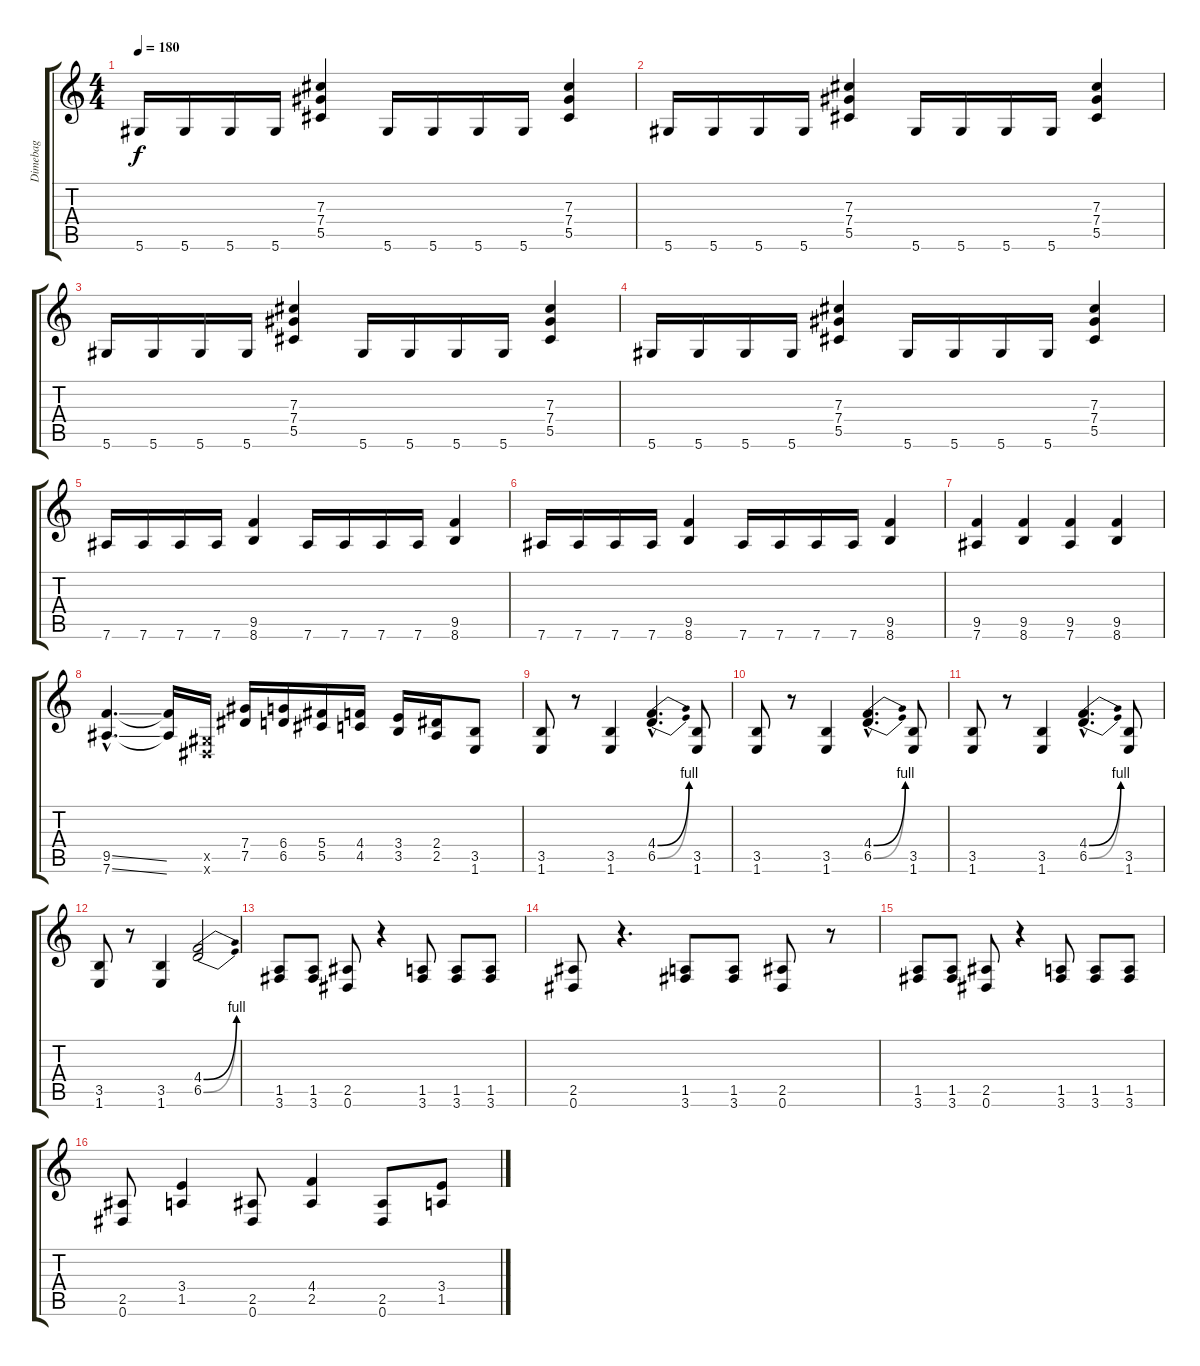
\track ("Dimebag" "Dimebag") {instrument distortionguitar}
\staff {score tabs}
\tuning (Eb4 Bb3 Gb3 Db3 Ab2 Eb2) {hide}
\ts (4 4)
\tempo 180
\clef g2
\ks c
5.6.16{dy f} 5.6.16 5.6.16 5.6.16 (7.3 7.4 5.5).4 5.6.16 5.6.16 5.6.16 5.6.16 (7.3 7.4 5.5).4 |
5.6.16 5.6.16 5.6.16 5.6.16 (7.3 7.4 5.5).4 5.6.16 5.6.16 5.6.16 5.6.16 (7.3 7.4 5.5).4 |
5.6.16 5.6.16 5.6.16 5.6.16 (7.3 7.4 5.5).4 5.6.16 5.6.16 5.6.16 5.6.16 (7.3 7.4 5.5).4 |
5.6.16 5.6.16 5.6.16 5.6.16 (7.3 7.4 5.5).4 5.6.16 5.6.16 5.6.16 5.6.16 (7.3 7.4 5.5).4 |
7.6.16 7.6.16 7.6.16 7.6.16 (9.5 8.6).4 7.6.16 7.6.16 7.6.16 7.6.16 (9.5 8.6).4 |
7.6.16 7.6.16 7.6.16 7.6.16 (9.5 8.6).4 7.6.16 7.6.16 7.6.16 7.6.16 (9.5 8.6).4 |
(9.5 7.6).4 (9.5 8.6).4 (9.5 7.6).4 (9.5 8.6).4 |
(9.5{ss hac} 7.6{ss hac}).4{d} (9.5{t} 7.6{t}).16 (0.5{x} 0.6{x}).16 (7.4 7.5).16{instrument guitarfretnoise} (6.4 6.5).16 (5.4 5.5).16 (4.4 4.5).16 (3.4 3.5).16 (2.4 2.5).16 (3.5 1.6).8{instrument distortionguitar} |
(3.5 1.6).8 r.8 (3.5 1.6).4 (4.4{be (bend 0 0 60 4) hac} 6.5{be (bend 0 0 60 4) hac}).4{d} (3.5 1.6).8 |
(3.5 1.6).8 r.8 (3.5 1.6).4 (4.4{be (bend 0 0 60 4) hac} 6.5{be (bend 0 0 60 4) hac}).4{d} (3.5 1.6).8 |
(3.5 1.6).8 r.8 (3.5 1.6).4 (4.4{be (bend 0 0 60 4) hac} 6.5{be (bend 0 0 60 4) hac}).4{d} (3.5 1.6).8 |
(3.5 1.6).8 r.8 (3.5 1.6).4 (4.4{be (bend 0 0 60 4)} 6.5{be (bend 0 0 60 4)}).2 |
(1.5 3.6).8 (1.5 3.6).8 (2.5 0.6).8 r.4 (1.5 3.6).8 (1.5 3.6).8 (1.5 3.6).8 |
(2.5 0.6).8 r.4{d} (1.5 3.6).8 (1.5 3.6).8 (2.5 0.6).8 r.8 |
(1.5 3.6).8 (1.5 3.6).8 (2.5 0.6).8 r.4 (1.5 3.6).8 (1.5 3.6).8 (1.5 3.6).8 |
(2.5 0.6).8 (3.4 1.5).4 (2.5 0.6).8 (4.4 2.5).4 (2.5 0.6).8 (3.4 1.5).8
